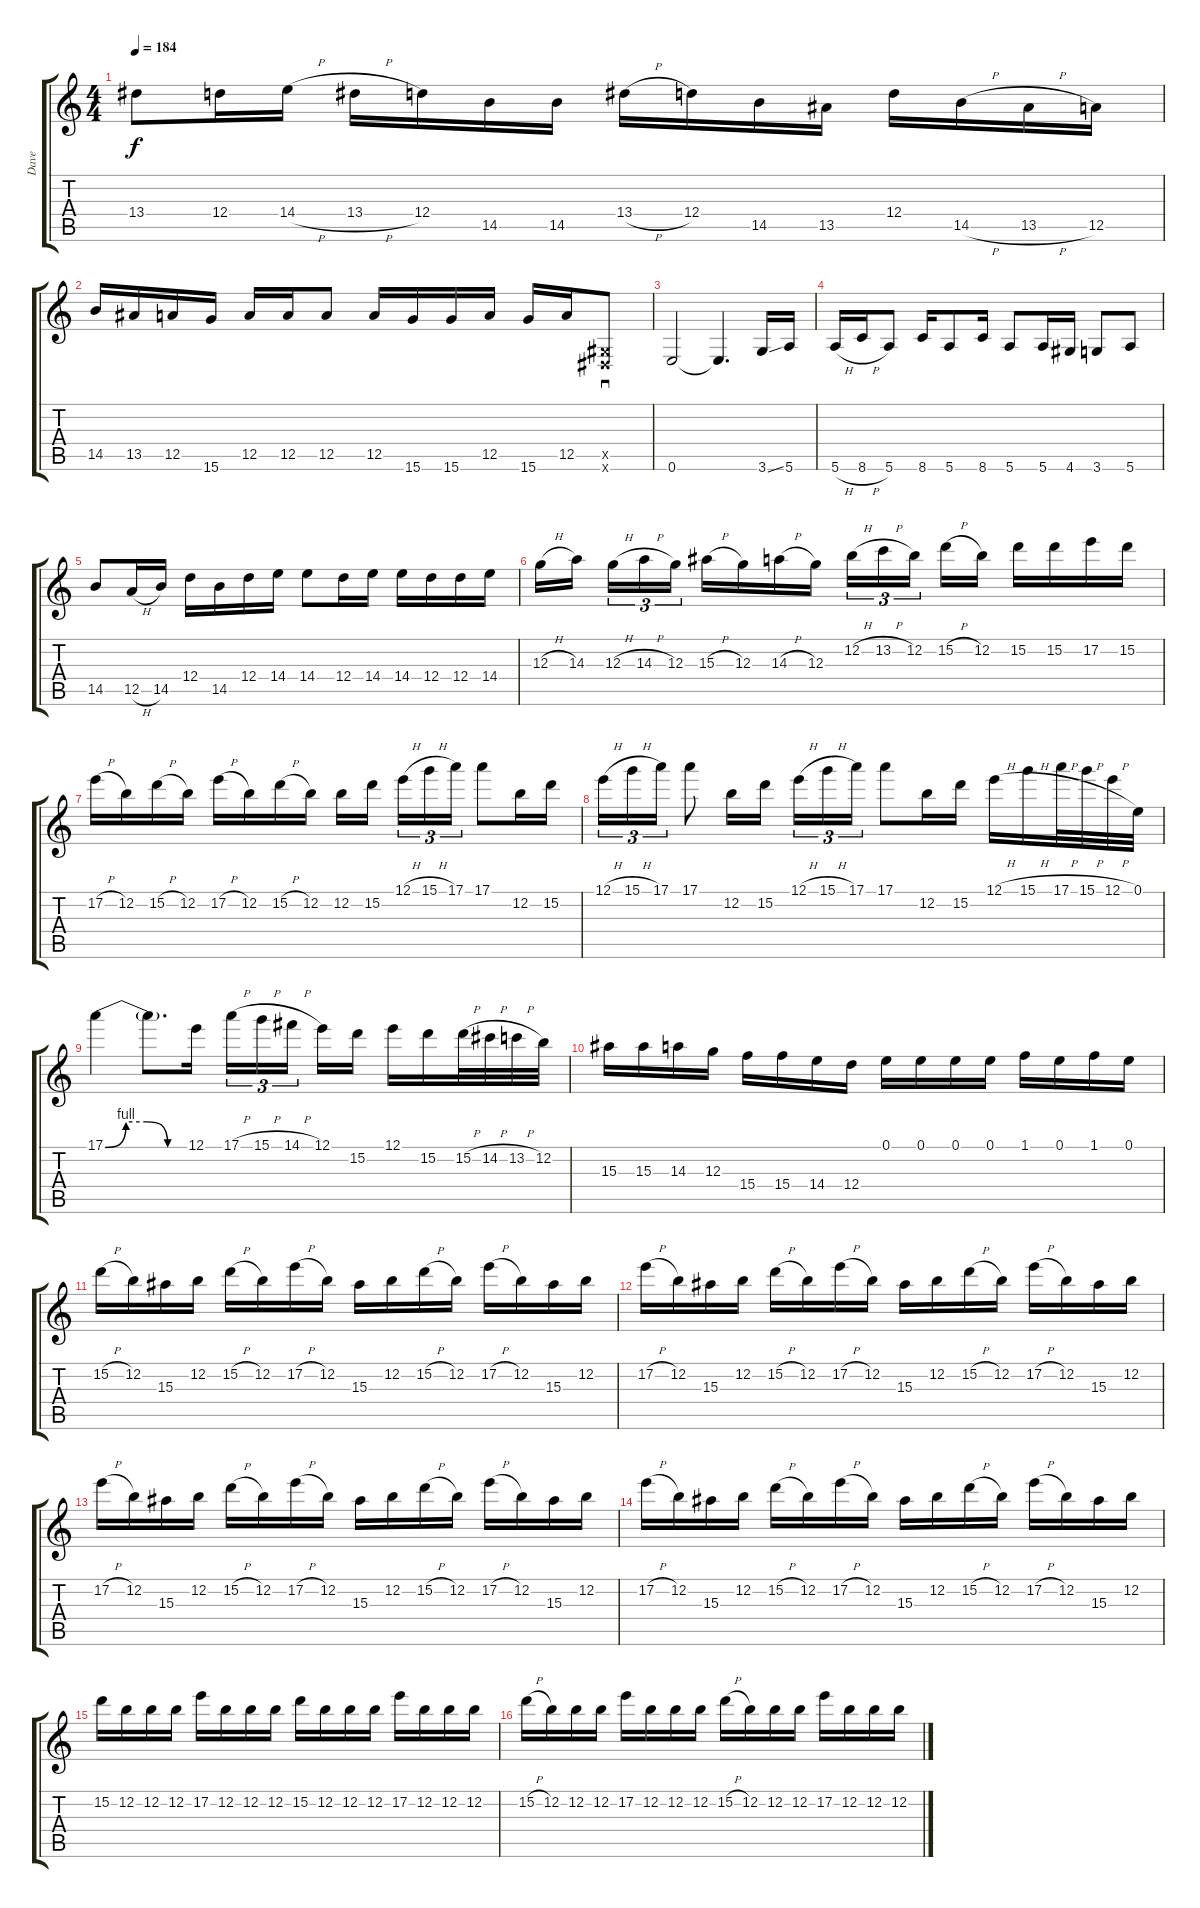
\track ("Dave" "Dave") {instrument distortionguitar}
\staff {score tabs}
\tuning (E4 B3 G3 D3 A2 E2) {hide}
\ts (4 4)
\tempo 184
\clef g2
\ks c
13.4.8{dy f} 12.4.16 14.4{h}.16 13.4{h}.16 12.4.16 14.5.16 14.5.16 13.4{h}.16 12.4.16 14.5.16 13.5.16 12.4.16 14.5{h}.16 13.5{h}.16 12.5.16 |
14.5.16 13.5.16 12.5.16 15.6.16 12.5.16 12.5.16 12.5.8 12.5.16 15.6.16 15.6.16 12.5.16 15.6.16 12.5.16 (-1.5{x} -1.6{x}).8{sd} |
0.6.2 0.6{t}.4{d} 3.6{ss}.16 5.6.16 |
5.6{h}.16 8.6{h}.16 5.6.8 8.6.16 5.6.8 8.6.16 5.6.8 5.6.16 4.6.16 3.6.8 5.6.8 |
14.5.8 12.5{h}.16 14.5.16 12.4.16 14.5.16 12.4.16 14.4.16 14.4.8 12.4.16 14.4.16 14.4.16 12.4.16 12.4.16 14.4.16 |
12.3{h}.16 14.3.16{beam splitsecondary} 12.3{h}.16{tu (3 2)} 14.3{h}.16{tu (3 2)} 12.3.16{tu (3 2)} 15.3{h}.16 12.3.16 14.3{h}.16 12.3.16 12.2{h}.16{tu (3 2)} 13.2{h}.16{tu (3 2)} 12.2.16{tu (3 2) beam splitsecondary} 15.2{h}.16 12.2.16 15.2.16 15.2.16 17.2.16 15.2.16 |
17.2{h}.16 12.2.16 15.2{h}.16 12.2.16 17.2{h}.16 12.2.16 15.2{h}.16 12.2.16 12.2.16 15.2.16{beam splitsecondary} 12.1{h}.16{tu (3 2)} 15.1{h}.16{tu (3 2)} 17.1.16{tu (3 2)} 17.1.8 12.2.16 15.2.16 |
12.1{h}.16{tu (3 2)} 15.1{h}.16{tu (3 2)} 17.1.16{tu (3 2)} 17.1.8 12.2.16 15.2.16{beam splitsecondary} 12.1{h}.16{tu (3 2)} 15.1{h}.16{tu (3 2)} 17.1.16{tu (3 2)} 17.1.8 12.2.16 15.2.16 12.1{h}.16 15.1{h}.16 17.1{h}.32 15.1{h}.32 12.1{h}.32 0.1.32 |
17.1{be (custom 0 0 15 4 30 4 45 0 60 0)}.4 17.1{t}.8{d} 12.1.16 17.1{h}.16{tu (3 2)} 15.1{h}.16{tu (3 2)} 14.1{h}.16{tu (3 2) beam splitsecondary} 12.1.16 15.2.16 12.1.16 15.2.16 15.2{h}.32 14.2{h}.32 13.2{h}.32 12.2.32 |
15.3.16 15.3.16 14.3.16 12.3.16 15.4.16 15.4.16 14.4.16 12.4.16 0.1.16 0.1.16 0.1.16 0.1.16 1.1.16 0.1.16 1.1.16 0.1.16 |
15.2{h}.16 12.2.16 15.3.16 12.2.16 15.2{h}.16 12.2.16 17.2{h}.16 12.2.16 15.3.16 12.2.16 15.2{h}.16 12.2.16 17.2{h}.16 12.2.16 15.3.16 12.2.16 |
17.2{h}.16 12.2.16 15.3.16 12.2.16 15.2{h}.16 12.2.16 17.2{h}.16 12.2.16 15.3.16 12.2.16 15.2{h}.16 12.2.16 17.2{h}.16 12.2.16 15.3.16 12.2.16 |
17.2{h}.16 12.2.16 15.3.16 12.2.16 15.2{h}.16 12.2.16 17.2{h}.16 12.2.16 15.3.16 12.2.16 15.2{h}.16 12.2.16 17.2{h}.16 12.2.16 15.3.16 12.2.16 |
17.2{h}.16 12.2.16 15.3.16 12.2.16 15.2{h}.16 12.2.16 17.2{h}.16 12.2.16 15.3.16 12.2.16 15.2{h}.16 12.2.16 17.2{h}.16 12.2.16 15.3.16 12.2.16 |
15.2.16 12.2.16 12.2.16 12.2.16 17.2.16 12.2.16 12.2.16 12.2.16 15.2.16 12.2.16 12.2.16 12.2.16 17.2.16 12.2.16 12.2.16 12.2.16 |
15.2{h}.16 12.2.16 12.2.16 12.2.16 17.2.16 12.2.16 12.2.16 12.2.16 15.2{h}.16 12.2.16 12.2.16 12.2.16 17.2.16 12.2.16 12.2.16 12.2.16
